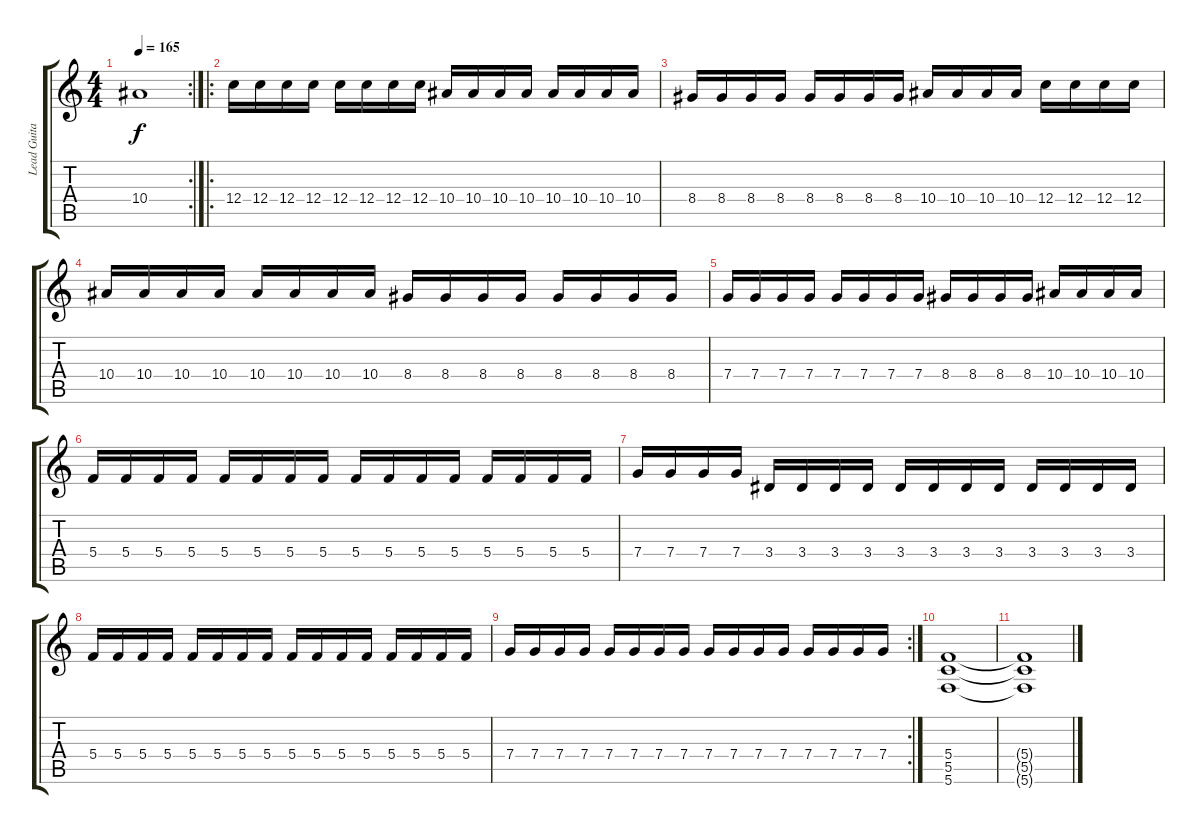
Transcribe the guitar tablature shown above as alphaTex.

\track ("Lead Guitar" "Lead Guita") {instrument overdrivenguitar}
\staff {score tabs}
\tuning (D4 A3 F3 C3 G2 C2) {hide}
\rc 2
\ts (4 4)
\tempo 165
\clef g2
\ks c
10.4{t}.1{dy f} |
\ro
12.4.16 12.4.16 12.4.16 12.4.16 12.4.16 12.4.16 12.4.16 12.4.16 10.4.16 10.4.16 10.4.16 10.4.16 10.4.16 10.4.16 10.4.16 10.4.16 |
8.4.16 8.4.16 8.4.16 8.4.16 8.4.16 8.4.16 8.4.16 8.4.16 10.4.16 10.4.16 10.4.16 10.4.16 12.4.16 12.4.16 12.4.16 12.4.16 |
10.4.16 10.4.16 10.4.16 10.4.16 10.4.16 10.4.16 10.4.16 10.4.16 8.4.16 8.4.16 8.4.16 8.4.16 8.4.16 8.4.16 8.4.16 8.4.16 |
7.4.16 7.4.16 7.4.16 7.4.16 7.4.16 7.4.16 7.4.16 7.4.16 8.4.16 8.4.16 8.4.16 8.4.16 10.4.16 10.4.16 10.4.16 10.4.16 |
5.4.16 5.4.16 5.4.16 5.4.16 5.4.16 5.4.16 5.4.16 5.4.16 5.4.16 5.4.16 5.4.16 5.4.16 5.4.16 5.4.16 5.4.16 5.4.16 |
7.4.16 7.4.16 7.4.16 7.4.16 3.4.16 3.4.16 3.4.16 3.4.16 3.4.16 3.4.16 3.4.16 3.4.16 3.4.16 3.4.16 3.4.16 3.4.16 |
5.4.16 5.4.16 5.4.16 5.4.16 5.4.16 5.4.16 5.4.16 5.4.16 5.4.16 5.4.16 5.4.16 5.4.16 5.4.16 5.4.16 5.4.16 5.4.16 |
\rc 2
7.4.16 7.4.16 7.4.16 7.4.16 7.4.16 7.4.16 7.4.16 7.4.16 7.4.16 7.4.16 7.4.16 7.4.16 7.4.16 7.4.16 7.4.16 7.4.16 |
(5.4 5.5 5.6).1 |
(5.4{t} 5.5{t} 5.6{t}).1
